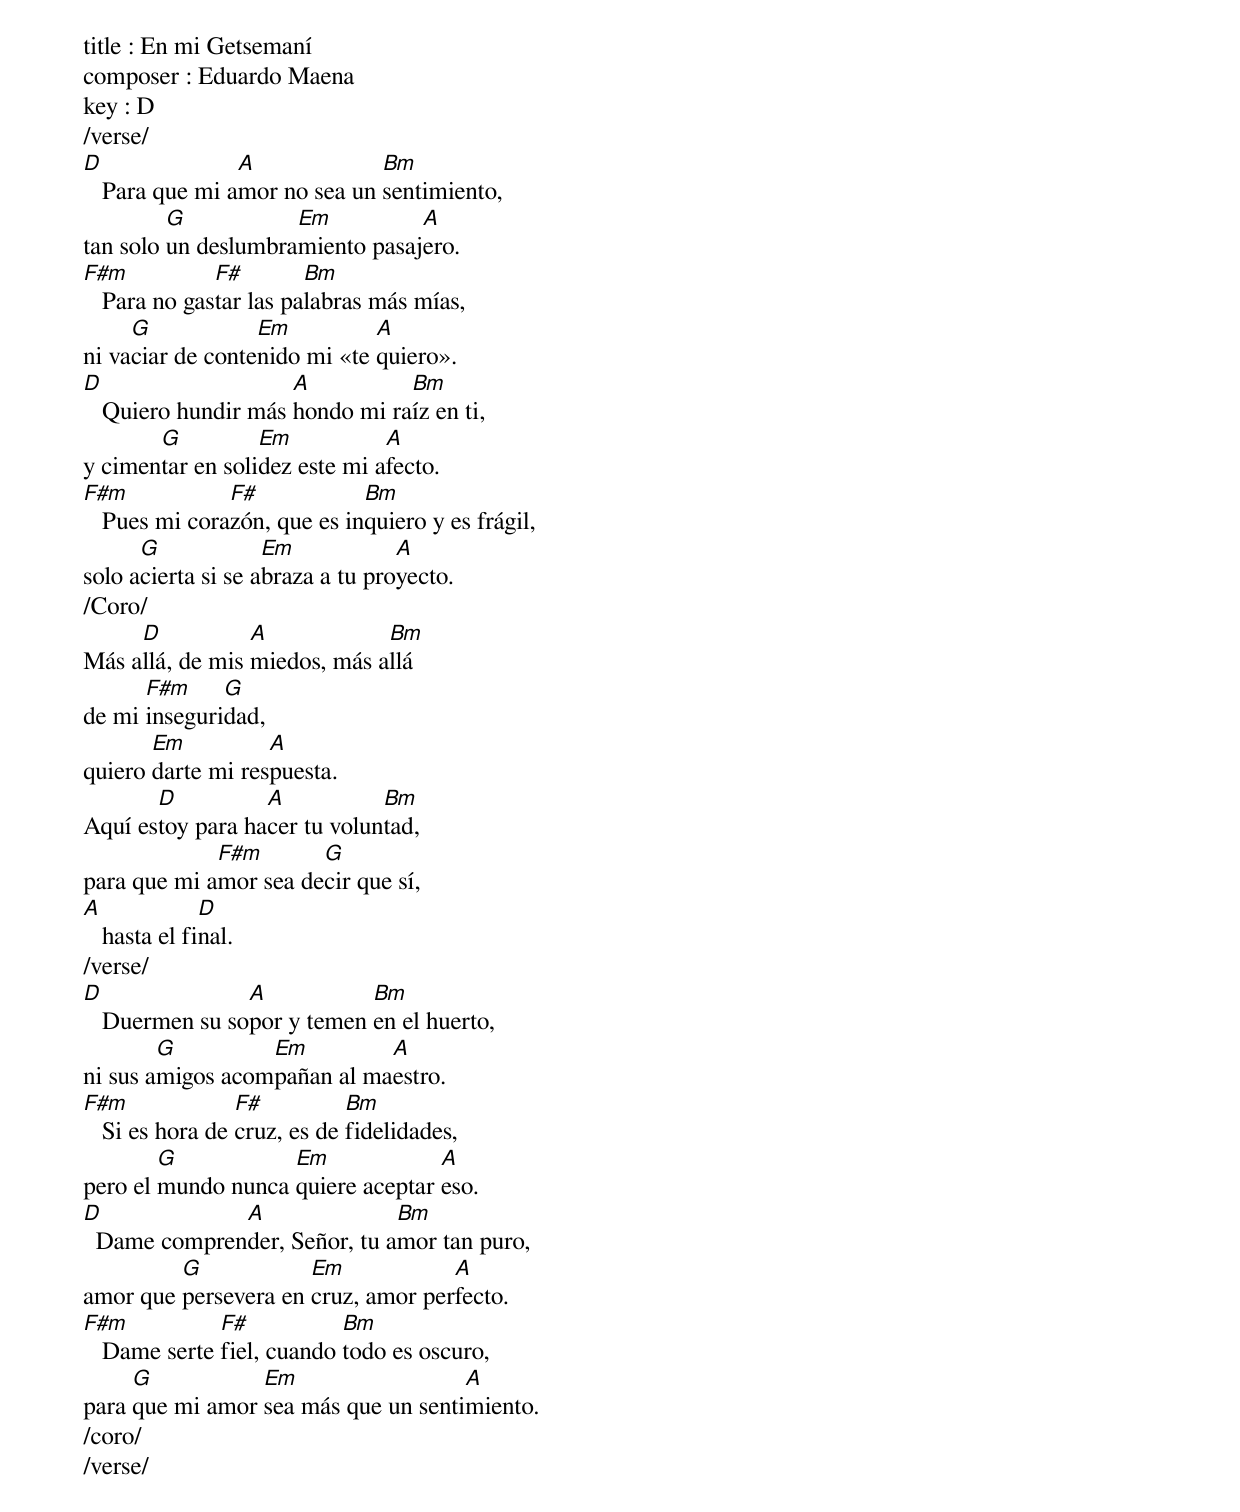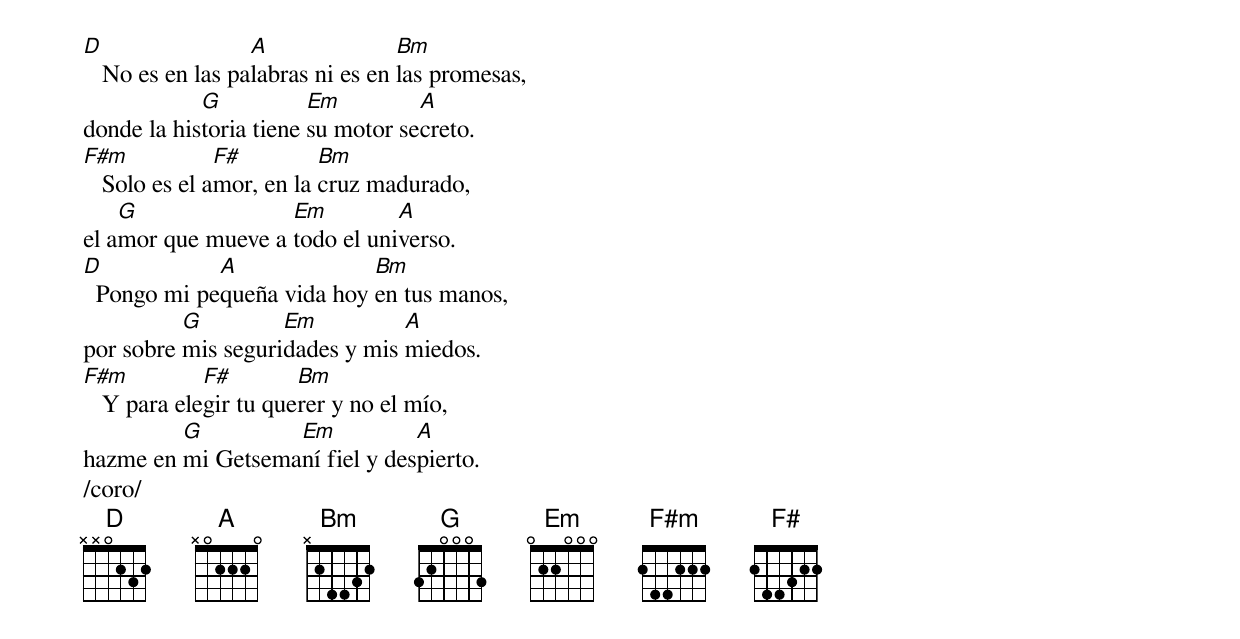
title : En mi Getsemaní
composer : Eduardo Maena
key : D
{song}
/verse/
[D]   Para que mi a[A]mor no sea un [Bm]sentimiento,
tan solo [G]un deslumbra[Em]miento pasaj[A]ero.
[F#m]   Para no gas[F#]tar las pa[Bm]labras más mías,
ni va[G]ciar de conte[Em]nido mi «te [A]quiero».
[D]   Quiero hundir más [A]hondo mi ra[Bm]íz en ti,
y cimen[G]tar en soli[Em]dez este mi a[A]fecto.
[F#m]   Pues mi cora[F#]zón, que es in[Bm]quiero y es frágil,
solo a[G]cierta si se a[Em]braza a tu pro[A]yecto.
/Coro/
Más a[D]llá, de mis [A]miedos, más a[Bm]llá
de mi [F#m]inseguri[G]dad,
quiero [Em]darte mi res[A]puesta.
Aquí es[D]toy para ha[A]cer tu volun[Bm]tad,
para que mi a[F#m]mor sea de[G]cir que sí,
[A]   hasta el fi[D]nal.
/verse/
[D]   Duermen su so[A]por y temen [Bm]en el huerto,
ni sus a[G]migos acom[Em]pañan al ma[A]estro.
[F#m]   Si es hora de [F#]cruz, es de [Bm]fidelidades,
pero el [G]mundo nunca [Em]quiere aceptar [A]eso.
[D]  Dame compren[A]der, Señor, tu a[Bm]mor tan puro,
amor que [G]persevera en [Em]cruz, amor per[A]fecto.
[F#m]   Dame serte [F#]fiel, cuando [Bm]todo es oscuro,
para [G]que mi amor [Em]sea más que un senti[A]miento.
/coro/
/verse/
[D]   No es en las pa[A]labras ni es en [Bm]las promesas,
donde la his[G]toria tiene [Em]su motor se[A]creto.
[F#m]   Solo es el a[F#]mor, en la [Bm]cruz madurado,
el a[G]mor que mueve a [Em]todo el uni[A]verso.
[D]  Pongo mi pe[A]queña vida hoy [Bm]en tus manos,
por sobre [G]mis seguri[Em]dades y mis [A]miedos.
[F#m]   Y para ele[F#]gir tu que[Bm]rer y no el mío,
hazme en [G]mi Getsema[Em]ní fiel y des[A]pierto.
/coro/
